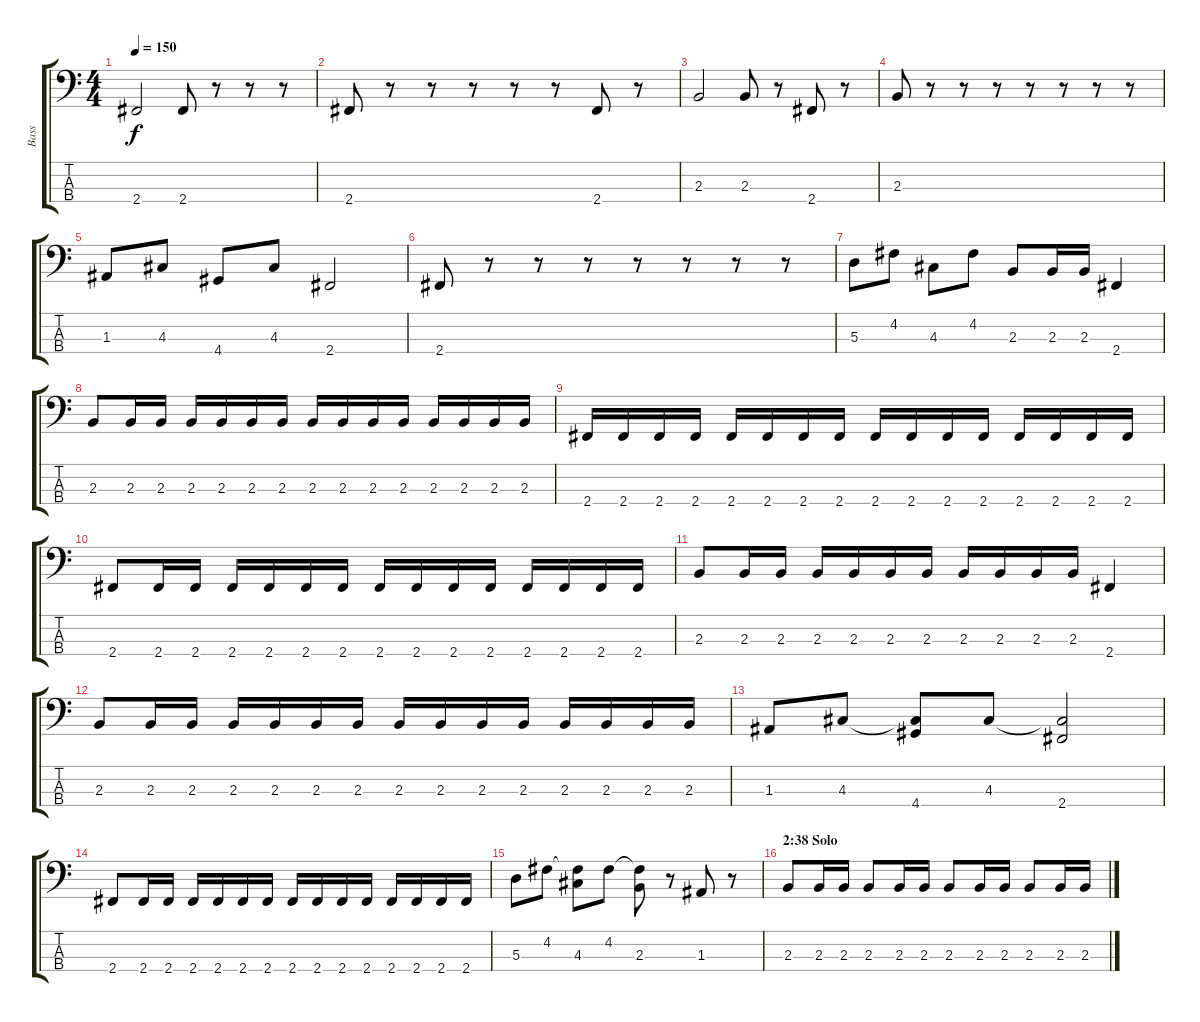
\track ("Bass" "Bass") {instrument electricbassfinger}
\staff {score tabs}
\tuning (G2 D2 A1 E1) {hide}
\ts (4 4)
\tempo 150
\clef f4
\ks c
2.4.2{dy f} 2.4.8 r.8 r.8 r.8 |
2.4.8 r.8 r.8 r.8 r.8 r.8 2.4.8 r.8 |
2.3.2 2.3.8 r.8 2.4.8 r.8 |
2.3.8 r.8 r.8 r.8 r.8 r.8 r.8 r.8 |
1.3.8 4.3.8 4.4.8 4.3.8 2.4.2 |
2.4.8 r.8 r.8 r.8 r.8 r.8 r.8 r.8 |
5.3.8 4.2.8 4.3.8 4.2.8 2.3.8 2.3.16 2.3.16 2.4.4 |
2.3.8 2.3.16 2.3.16 2.3.16 2.3.16 2.3.16 2.3.16 2.3.16 2.3.16 2.3.16 2.3.16 2.3.16 2.3.16 2.3.16 2.3.16 |
2.4.16 2.4.16 2.4.16 2.4.16 2.4.16 2.4.16 2.4.16 2.4.16 2.4.16 2.4.16 2.4.16 2.4.16 2.4.16 2.4.16 2.4.16 2.4.16 |
2.4.8 2.4.16 2.4.16 2.4.16 2.4.16 2.4.16 2.4.16 2.4.16 2.4.16 2.4.16 2.4.16 2.4.16 2.4.16 2.4.16 2.4.16 |
2.3.8 2.3.16 2.3.16 2.3.16 2.3.16 2.3.16 2.3.16 2.3.16 2.3.16 2.3.16 2.3.16 2.4.4 |
2.3.8 2.3.16 2.3.16 2.3.16 2.3.16 2.3.16 2.3.16 2.3.16 2.3.16 2.3.16 2.3.16 2.3.16 2.3.16 2.3.16 2.3.16 |
1.3.8 4.3.8 (4.3{t} 4.4).8 4.3.8 (4.3{t} 2.4).2 |
2.4.8 2.4.16 2.4.16 2.4.16 2.4.16 2.4.16 2.4.16 2.4.16 2.4.16 2.4.16 2.4.16 2.4.16 2.4.16 2.4.16 2.4.16 |
5.3.8 4.2.8 (4.2{t} 4.3).8 4.2.8 (4.2{t} 2.3).8 r.8 1.3.8 r.8 |
\section ("" "2:38 Solo")
2.3.8 2.3.16 2.3.16 2.3.8 2.3.16 2.3.16 2.3.8 2.3.16 2.3.16 2.3.8 2.3.16 2.3.16
